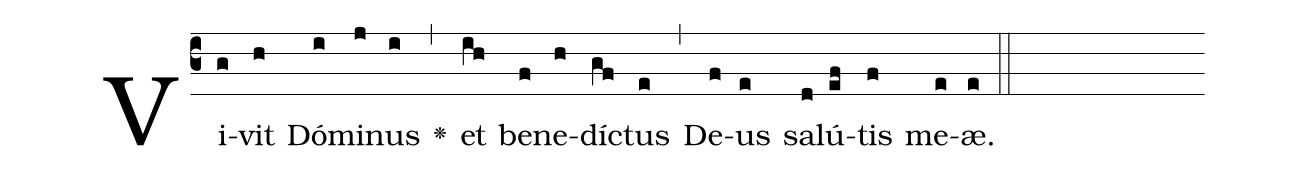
%%
(c3)Vi(g)vit(h) Dó(i)mi(j)nus(i) <v>\greheightstar</v>(,) et(ih) be(f)ne(h)dí(gf)ctus(e) (,)
De(f)us(e) sa(d)lú(ef)tis(f) me(e)æ.(e) (::)
